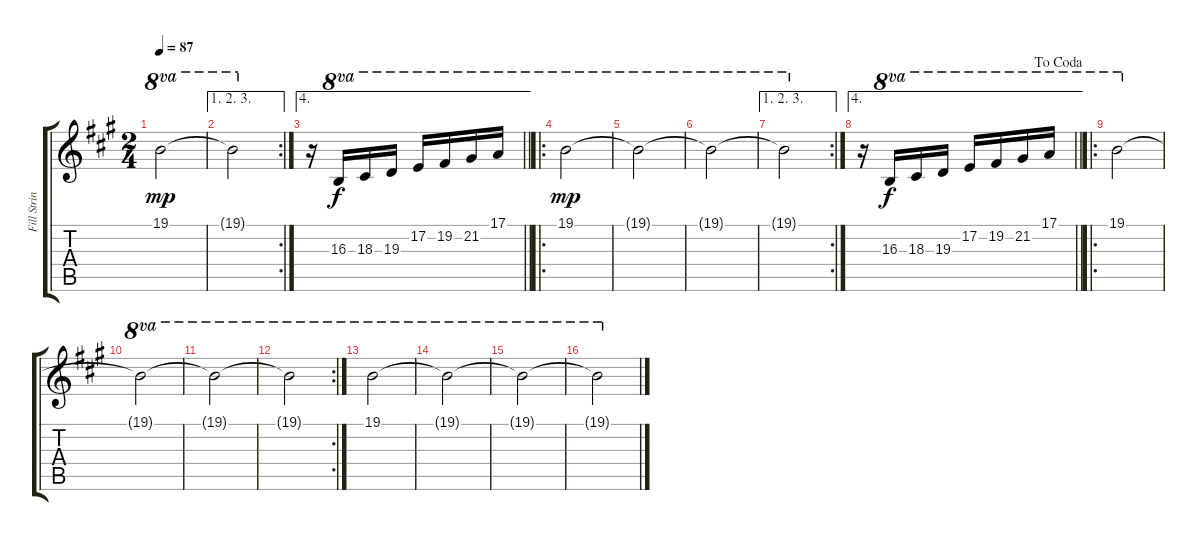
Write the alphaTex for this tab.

\track ("Fill Strings" "Fill Strin") {instrument stringensemble1}
\staff {score tabs}
\tuning (E4 B3 G3 D3 A2 E2) {hide}
\ts (2 4)
\tempo 87
\clef g2
\ks a
19.1{t}.2{ot 8va dy mp} |
\ae (1 2 3)
\rc 2
19.1{t}.2{ot 8va} |
\ae 4
\barLineRight lightlight
r.16 16.3.16{ot 8va dy f} 18.3.16{ot 8va} 19.3.16{ot 8va} 17.2.16{ot 8va} 19.2.16{ot 8va} 21.2.16{ot 8va} 17.1.16{ot 8va} |
\ro
19.1.2{ot 8va dy mp} |
19.1{t}.2{ot 8va} |
19.1{t}.2{ot 8va} |
\ae (1 2 3)
\rc 2
19.1{t}.2{ot 8va} |
\ae 4
\jump dacoda
\barLineRight lightlight
r.16 16.3.16{ot 8va dy f} 18.3.16{ot 8va} 19.3.16{ot 8va} 17.2.16{ot 8va} 19.2.16{ot 8va} 21.2.16{ot 8va} 17.1.16{ot 8va} |
\ro
19.1.2{ot 8va} |
19.1{t}.2{ot 8va} |
19.1{t}.2{ot 8va} |
\rc 2
19.1{t}.2{ot 8va} |
19.1.2{ot 8va} |
19.1{t}.2{ot 8va} |
19.1{t}.2{ot 8va} |
19.1{t}.2{ot 8va}
